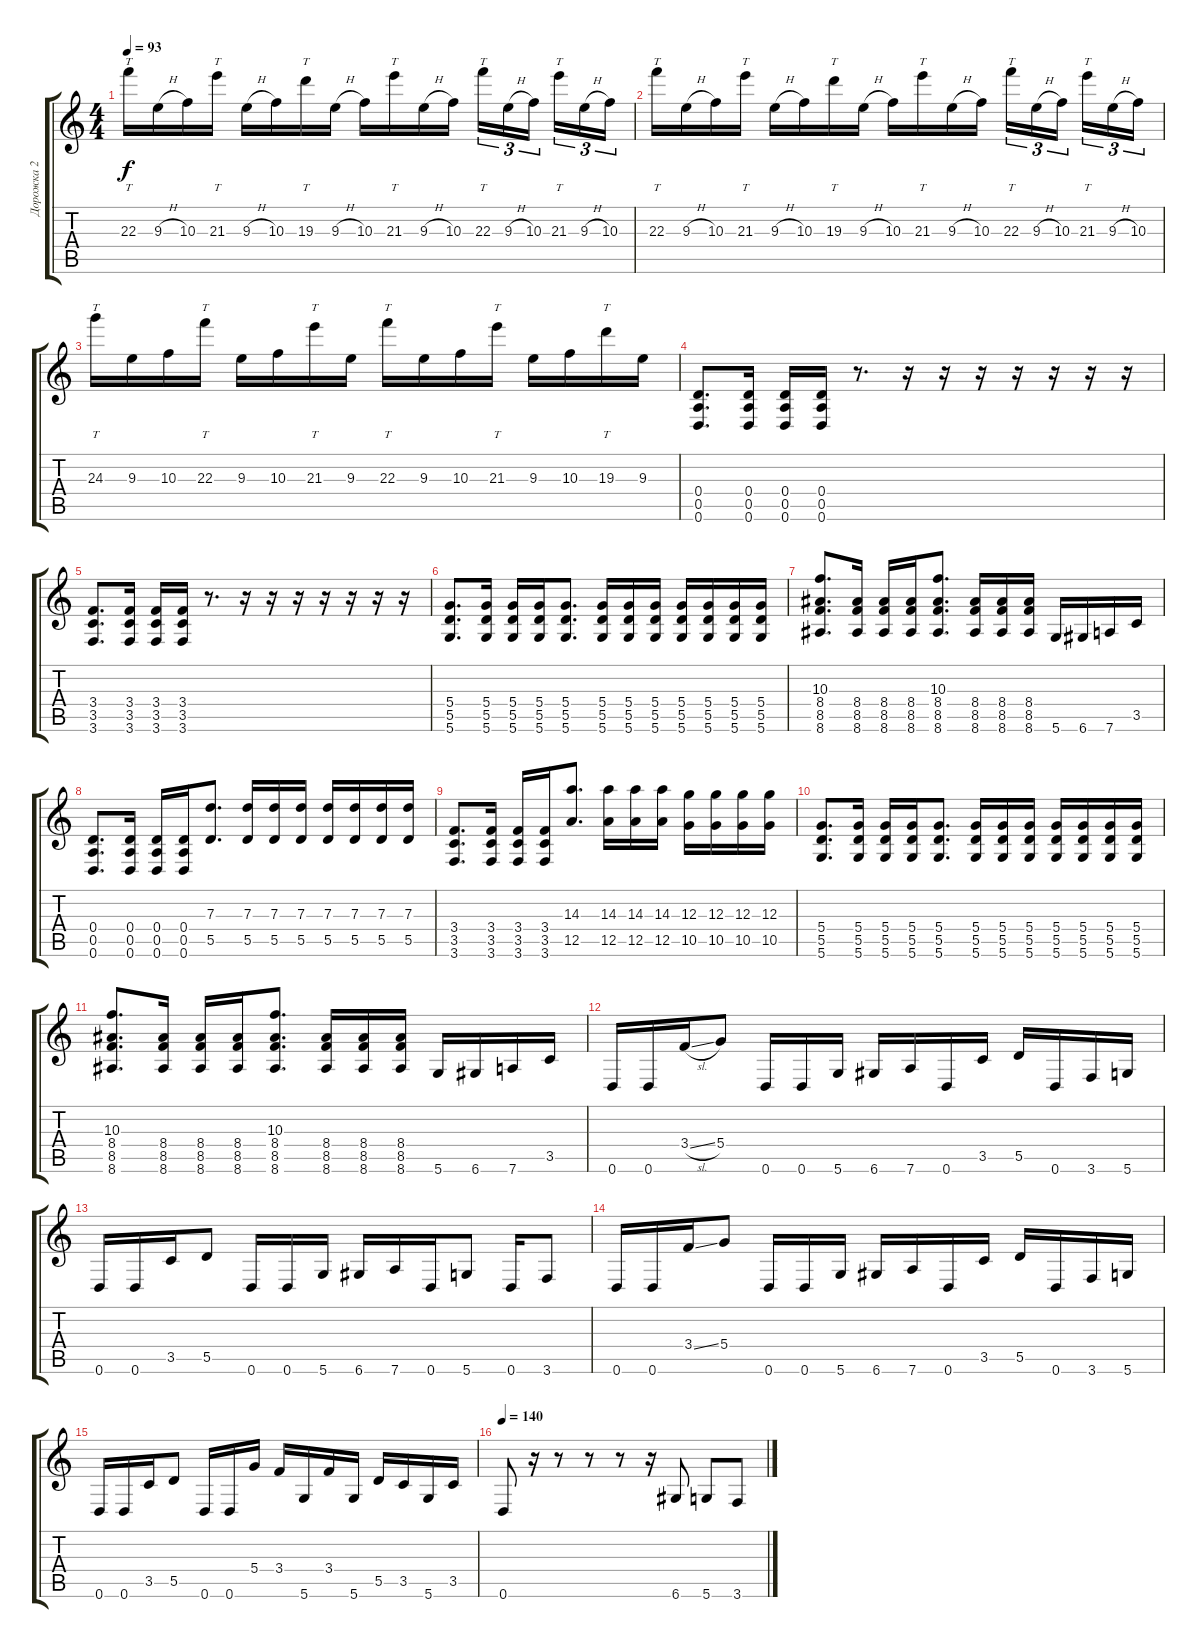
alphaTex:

\track ("Дорожка 2" "Дорожка 2") {instrument distortionguitar}
\staff {score tabs}
\tuning (E4 B3 G3 D3 A2 D2) {hide}
\ts (4 4)
\tempo 93
\clef g2
\ks c
22.3.16{tt dy f} 9.3{h}.16 10.3.16 21.3.16{tt} 9.3{h}.16 10.3.16 19.3.16{tt} 9.3{h}.16 10.3.16 21.3.16{tt} 9.3{h}.16 10.3.16 22.3.16{tt tu (3 2)} 9.3{h}.16{tu (3 2)} 10.3.16{tu (3 2) beam splitsecondary} 21.3.16{tt tu (3 2)} 9.3{h}.16{tu (3 2)} 10.3.16{tu (3 2)} |
22.3.16{tt} 9.3{h}.16 10.3.16 21.3.16{tt} 9.3{h}.16 10.3.16 19.3.16{tt} 9.3{h}.16 10.3.16 21.3.16{tt} 9.3{h}.16 10.3.16 22.3.16{tt tu (3 2)} 9.3{h}.16{tu (3 2)} 10.3.16{tu (3 2) beam splitsecondary} 21.3.16{tt tu (3 2)} 9.3{h}.16{tu (3 2)} 10.3.16{tu (3 2)} |
24.3.16{tt} 9.3.16 10.3.16 22.3.16{tt} 9.3.16 10.3.16 21.3.16{tt} 9.3.16 22.3.16{tt} 9.3.16 10.3.16 21.3.16{tt} 9.3.16 10.3.16 19.3.16{tt} 9.3.16 |
(0.4 0.5 0.6).8{d} (0.4 0.5 0.6).16 (0.4 0.5 0.6).16 (0.4 0.5 0.6).16 r.8{d} r.16 r.16 r.16 r.16 r.16 r.16 r.16 |
(3.4 3.5 3.6).8{d} (3.4 3.5 3.6).16 (3.4 3.5 3.6).16 (3.4 3.5 3.6).16 r.8{d} r.16 r.16 r.16 r.16 r.16 r.16 r.16 |
(5.4 5.5 5.6).8{d} (5.4 5.5 5.6).16 (5.4 5.5 5.6).16 (5.4 5.5 5.6).16 (5.4 5.5 5.6).8{d} (5.4 5.5 5.6).16 (5.4 5.5 5.6).16 (5.4 5.5 5.6).16 (5.4 5.5 5.6).16 (5.4 5.5 5.6).16 (5.4 5.5 5.6).16 (5.4 5.5 5.6).16 |
(10.3 8.4 8.5 8.6).8{d} (8.4 8.5 8.6).16 (8.4 8.5 8.6).16 (8.4 8.5 8.6).16 (10.3 8.4 8.5 8.6).8{d} (8.4 8.5 8.6).16 (8.4 8.5 8.6).16 (8.4 8.5 8.6).16 5.6.16 6.6.16 7.6.16 3.5.16 |
(0.4 0.5 0.6).8{d} (0.4 0.5 0.6).16 (0.4 0.5 0.6).16 (0.4 0.5 0.6).16 (7.3 5.5).8{d} (7.3 5.5).16 (7.3 5.5).16 (7.3 5.5).16 (7.3 5.5).16 (7.3 5.5).16 (7.3 5.5).16 (7.3 5.5).16 |
(3.4 3.5 3.6).8{d} (3.4 3.5 3.6).16 (3.4 3.5 3.6).16 (3.4 3.5 3.6).16 (14.3 12.5).8{d} (14.3 12.5).16 (14.3 12.5).16 (14.3 12.5).16 (12.3 10.5).16 (12.3 10.5).16 (12.3 10.5).16 (12.3 10.5).16 |
(5.4 5.5 5.6).8{d} (5.4 5.5 5.6).16 (5.4 5.5 5.6).16 (5.4 5.5 5.6).16 (5.4 5.5 5.6).8{d} (5.4 5.5 5.6).16 (5.4 5.5 5.6).16 (5.4 5.5 5.6).16 (5.4 5.5 5.6).16 (5.4 5.5 5.6).16 (5.4 5.5 5.6).16 (5.4 5.5 5.6).16 |
(10.3 8.4 8.5 8.6).8{d} (8.4 8.5 8.6).16 (8.4 8.5 8.6).16 (8.4 8.5 8.6).16 (10.3 8.4 8.5 8.6).8{d} (8.4 8.5 8.6).16 (8.4 8.5 8.6).16 (8.4 8.5 8.6).16 5.6.16 6.6.16 7.6.16 3.5.16 |
0.6.16 0.6.16 3.4{sl}.16 5.4.8 0.6.16 0.6.16 5.6.16 6.6.16 7.6.16 0.6.16 3.5.16 5.5.16 0.6.16 3.6.16 5.6.16 |
0.6.16 0.6.16 3.5.16 5.5.8 0.6.16 0.6.16 5.6.16 6.6.16 7.6.16 0.6.16 5.6.8 0.6.16 3.6.8 |
0.6.16 0.6.16 3.4{ss}.16 5.4.8 0.6.16 0.6.16 5.6.16 6.6.16 7.6.16 0.6.16 3.5.16 5.5.16 0.6.16 3.6.16 5.6.16 |
0.6.16 0.6.16 3.5.16 5.5.8 0.6.16 0.6.16 5.4.16 3.4.16 5.6.16 3.4.16 5.6.16 5.5.16 3.5.16 5.6.16 3.5.16 |
\tempo 140
0.6.8 r.16 r.8 r.8 r.8 r.16 6.6.8 5.6.8 3.6.8
